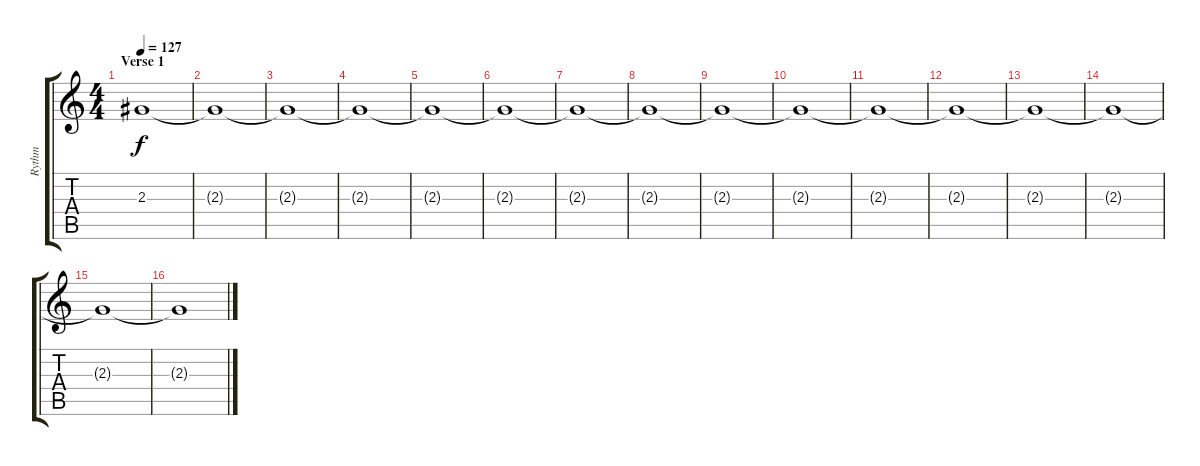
\track ("Rythm" "Rythm") {instrument distortionguitar}
\staff {score tabs}
\tuning (Eb4 Bb3 Gb3 Db3 Ab2 Db2) {hide}
\ts (4 4)
\section ("" "Verse 1")
\tempo 127
\clef g2
\ks c
2.3{t}.1{dy f volume 0} |
2.3{t}.1 |
2.3{t}.1 |
2.3{t}.1 |
2.3{t}.1 |
2.3{t}.1 |
2.3{t}.1 |
2.3{t}.1 |
2.3{t}.1 |
2.3{t}.1 |
2.3{t}.1 |
2.3{t}.1 |
2.3{t}.1 |
2.3{t}.1 |
2.3{t}.1 |
2.3{t}.1{volume 13}
